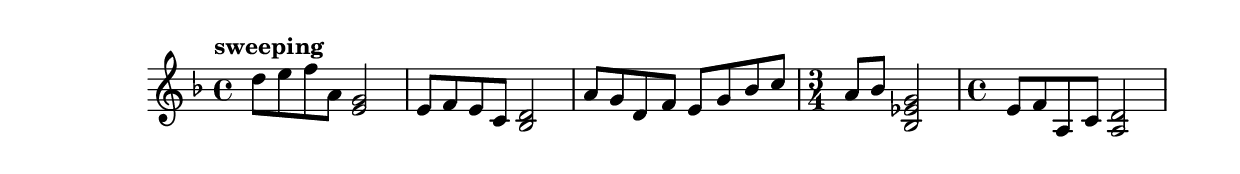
hairlessHeartMelody = {
  \key d \minor
  \tempo "sweeping"

  \relative c'' {
    \time 4/4
    d8 e f a, <e g>2 |
    e8 f e c <d bes>2 |
    a'8 g8 d f e g bes c |
    \time 3/4
    a8 bes <g ees bes>2 |
    \time 4/4
    e8 f a, c <d a>2 |
  }
}

\score{
\hairlessHeartMelody
}
